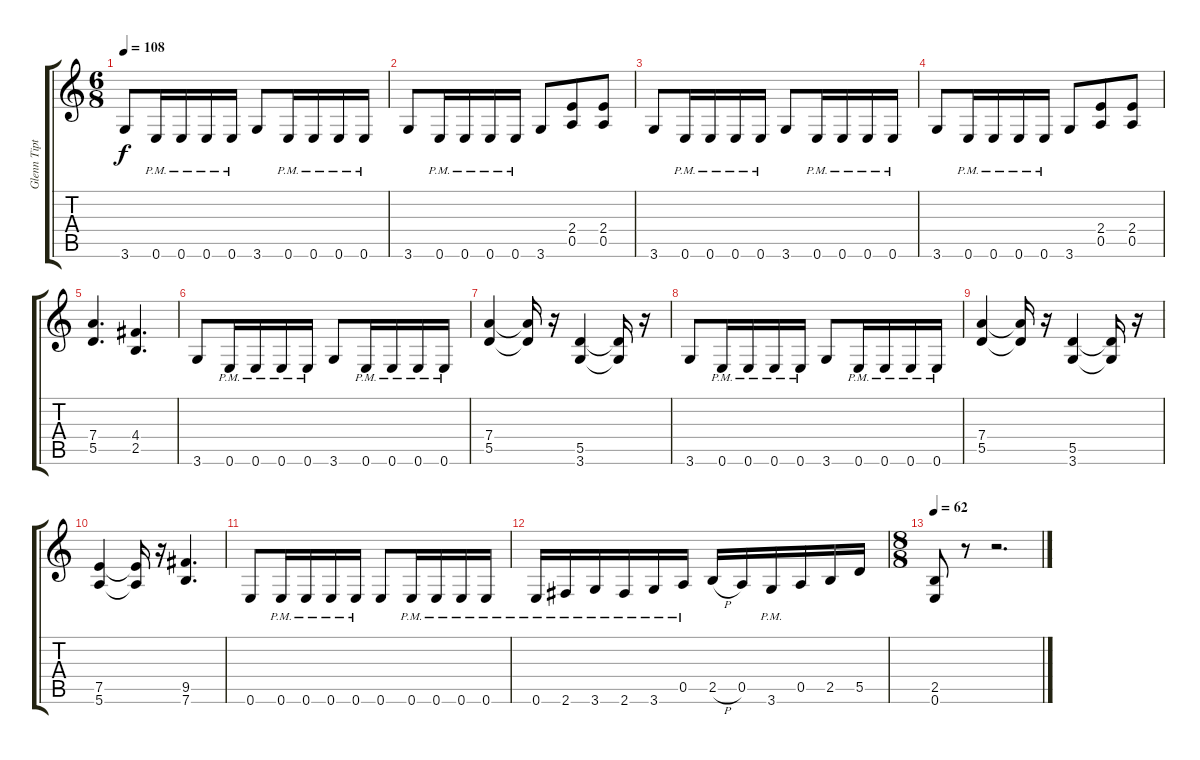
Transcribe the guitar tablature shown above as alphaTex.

\track ("Glenn Tipton" "Glenn Tipt") {instrument distortionguitar}
\staff {score tabs}
\tuning (E4 B3 G3 D3 A2 E2) {hide}
\ts (6 8)
\tempo 108
\clef g2
\ks c
3.6.8{dy f} 0.6{pm}.16 0.6{pm}.16 0.6{pm}.16 0.6{pm}.16 3.6.8 0.6{pm}.16 0.6{pm}.16 0.6{pm}.16 0.6{pm}.16 |
3.6.8 0.6{pm}.16 0.6{pm}.16 0.6{pm}.16 0.6{pm}.16 3.6.8 (2.4 0.5).8 (2.4 0.5).8 |
3.6.8 0.6{pm}.16 0.6{pm}.16 0.6{pm}.16 0.6{pm}.16 3.6.8 0.6{pm}.16 0.6{pm}.16 0.6{pm}.16 0.6{pm}.16 |
3.6.8 0.6{pm}.16 0.6{pm}.16 0.6{pm}.16 0.6{pm}.16 3.6.8 (2.4 0.5).8 (2.4 0.5).8 |
(7.4 5.5).4{d} (4.4 2.5).4{d} |
3.6.8 0.6{pm}.16 0.6{pm}.16 0.6{pm}.16 0.6{pm}.16 3.6.8 0.6{pm}.16 0.6{pm}.16 0.6{pm}.16 0.6{pm}.16 |
(7.4 5.5).4 (7.4{t} 5.5{t}).16 r.16 (5.5 3.6).4 (5.5{t} 3.6{t}).16 r.16 |
3.6.8 0.6{pm}.16 0.6{pm}.16 0.6{pm}.16 0.6{pm}.16 3.6.8 0.6{pm}.16 0.6{pm}.16 0.6{pm}.16 0.6{pm}.16 |
(7.4 5.5).4 (7.4{t} 5.5{t}).16 r.16 (5.5 3.6).4 (5.5{t} 3.6{t}).16 r.16 |
(7.5 5.6).4 (7.5{t} 5.6{t}).16 r.16 (9.5 7.6).4{d} |
0.6.8 0.6{pm}.16 0.6{pm}.16 0.6{pm}.16 0.6{pm}.16 0.6.8 0.6{pm}.16 0.6{pm}.16 0.6{pm}.16 0.6{pm}.16 |
0.6{pm}.16 2.6{pm}.16 3.6{pm}.16 2.6{pm}.16 3.6{pm}.16 0.5{pm}.16 2.5{h}.16 0.5.16 3.6{pm}.16 0.5.16 2.5.16 5.5.16 |
\ts (8 8)
\tempo 62
(2.5 0.6).8 r.8 r.2{d}
